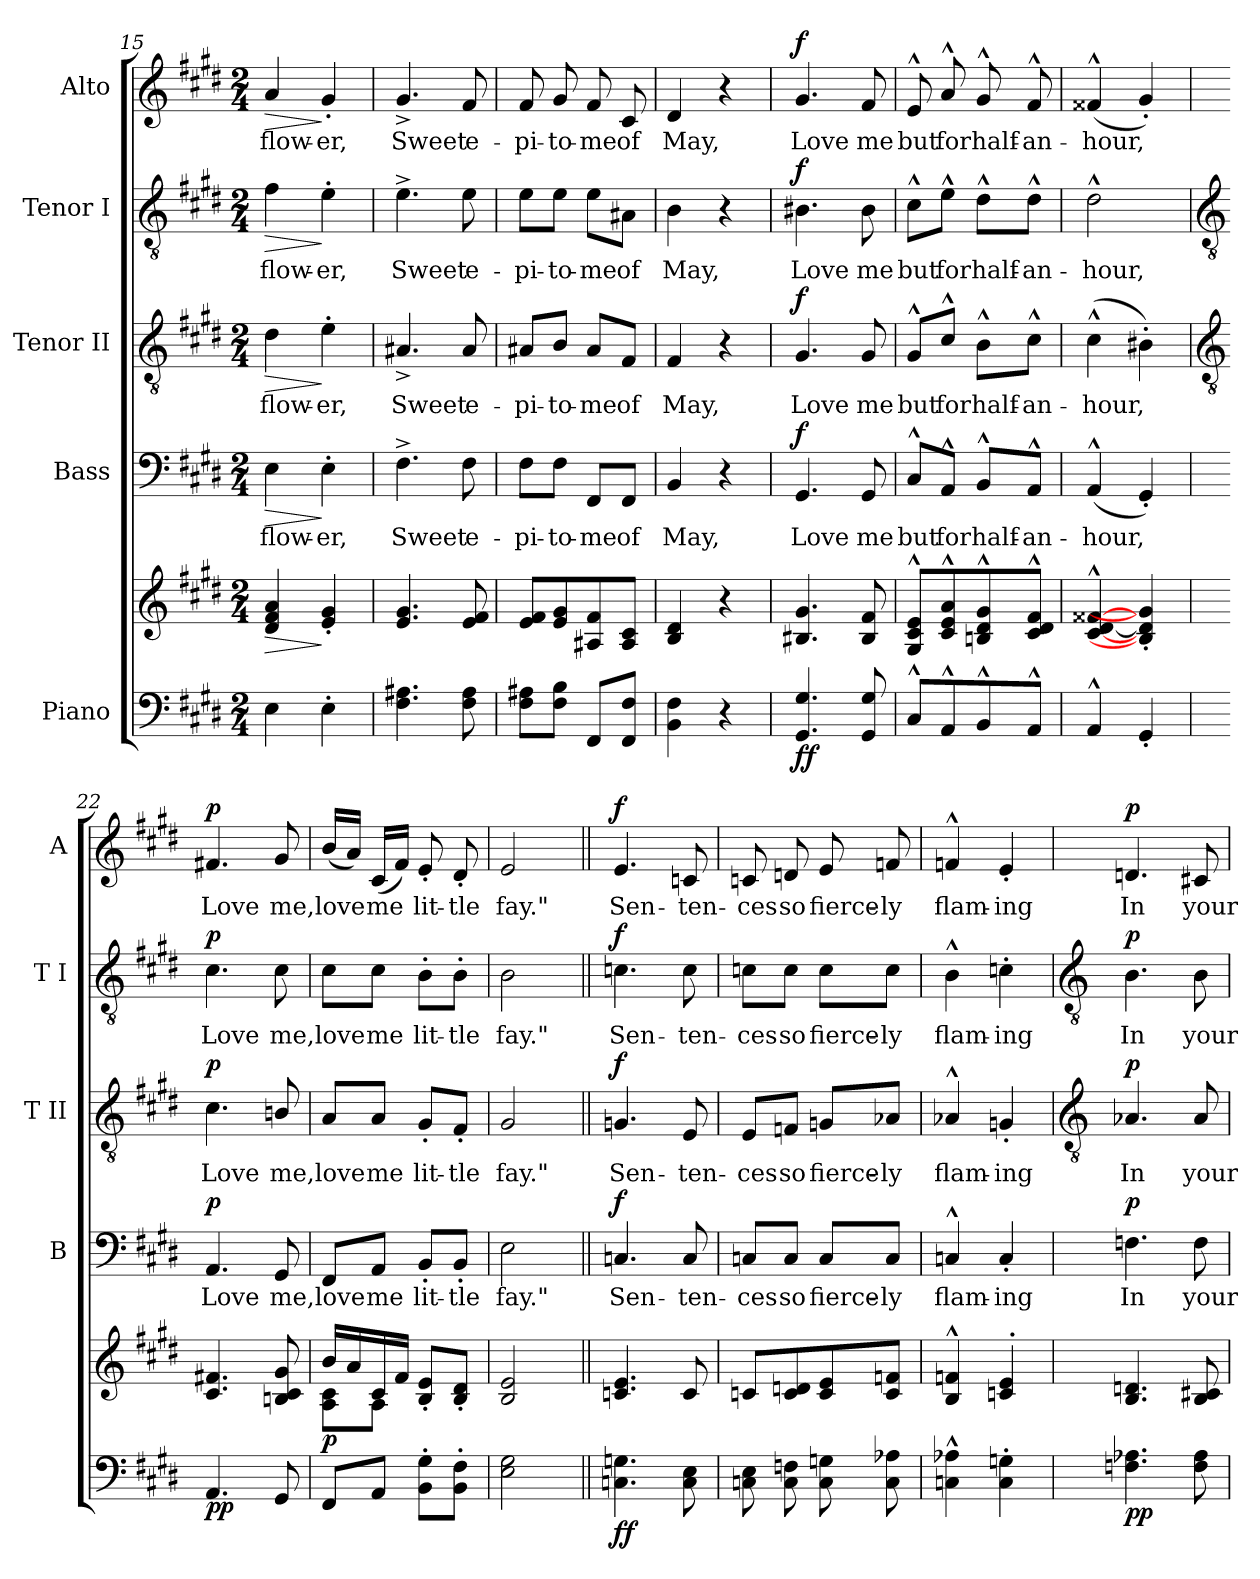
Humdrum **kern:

**kern	**kern	**dynam	**kern	**text	**dynam	**kern	**text	**dynam	**kern	**text	**dynam	**kern	**text	**dynam
*part5	*part5	*part5	*part4	*part4	*part4	*part3	*part3	*part3	*part2	*part2	*part2	*part1	*part1	*part1
*staff6	*staff5	*staff5/6	*staff4	*staff4	*staff4	*staff3	*staff3	*staff3	*staff2	*staff2	*staff2	*staff1	*staff1	*staff1
*I"Piano	*	*	*I"Bass	*	*	*I"Tenor II	*	*	*I"Tenor I	*	*	*I"Alto	*	*
*	*	*	*I'B	*	*	*I'T II	*	*	*I'T I	*	*	*I'A	*	*
!!LO:LB:g=z
*clefF4	*clefG2	*	*clefF4	*	*	*clefGv2	*	*	*clefGv2	*	*	*clefG2	*	*
*k[f#c#g#d#]	*k[f#c#g#d#]	*	*k[f#c#g#d#]	*	*	*k[f#c#g#d#]	*	*	*k[f#c#g#d#]	*	*	*k[f#c#g#d#]	*	*
*E:	*E:	*	*E:	*	*	*E:	*	*	*E:	*	*	*E:	*	*
*M2/4	*M2/4	*	*M2/4	*	*	*M2/4	*	*	*M2/4	*	*	*M2/4	*	*
=15	=15	=15	=15	=15	=15	=15	=15	=15	=15	=15	=15	=15	=15	=15
!	!	!LO:HP:b	!	!LO:LY:b	!LO:HP:b	!	!LO:LY:b	!LO:HP:b	!	!LO:LY:b	!LO:HP:b	!	!LO:LY:b	!LO:HP:b
4E	4d# 4f# 4a	>	4E	flow-	>	4d#	flow-	>	4f#	flow-	>	4a	flow-	>
!	!	!	!	!LO:LY:b	!	!	!LO:LY:b	!	!	!LO:LY:b	!	!	!LO:LY:b	!
4E'	4e' 4g#'	]	4E'	-er,	]	4e'	-er,	]	4e'	-er,	]	4g#'	-er,	]
=16	=16	=16	=16	=16	=16	=16	=16	=16	=16	=16	=16	=16	=16	=16
!	!	!	!	!LO:LY:b	!	!	!LO:LY:b	!	!	!LO:LY:b	!	!	!LO:LY:b	!
4.F# 4.A#X	4.e 4.g#	.	4.F#^	Sweet	.	4.A#X^	Sweet	.	4.e^	Sweet	.	4.g#^	Sweet	.
!	!	!	!	!LO:LY:b	!	!	!LO:LY:b	!	!	!LO:LY:b	!	!	!LO:LY:b	!
8F# 8A#	8e 8f#	.	8F#	e-	.	8A#	e-	.	8e	e-	.	8f#	e-	.
=17	=17	=17	=17	=17	=17	=17	=17	=17	=17	=17	=17	=17	=17	=17
!	!	!	!	!LO:LY:b	!	!	!LO:LY:b	!	!	!LO:LY:b	!	!	!LO:LY:b	!
8F# 8A#XL	8e 8f#L	.	8F#\L	-pi-	.	8A#X/L	-pi-	.	8e\L	-pi-	.	8f#	-pi-	.
!	!	!	!	!LO:LY:b	!	!	!LO:LY:b	!	!	!LO:LY:b	!	!	!LO:LY:b	!
8F# 8BJ	8e 8g#	.	8F#\J	-to-	.	8B/J	-to-	.	8e\J	-to-	.	8g#	-to-	.
!	!	!	!	!LO:LY:b	!	!	!LO:LY:b	!	!	!LO:LY:b	!	!	!LO:LY:b	!
8FF#L	8A#X 8f#	.	8FF#/L	-me	.	8A#/L	-me	.	8e\L	-me	.	8f#	-me	.
!	!	!	!	!LO:LY:b	!	!	!LO:LY:b	!	!	!LO:LY:b	!	!	!LO:LY:b	!
8FF# 8F#J	8A# 8c#J	.	8FF#/J	of	.	8F#/J	of	.	8A#X\J	of	.	8c#	of	.
=18	=18	=18	=18	=18	=18	=18	=18	=18	=18	=18	=18	=18	=18	=18
!	!	!	!	!LO:LY:b	!	!	!LO:LY:b	!	!	!LO:LY:b	!	!	!LO:LY:b	!
4BB 4F#	4B 4d#	.	4BB	May,	.	4F#	May,	.	4B	May,	.	4d#	May,	.
4r	4r	.	4r	.	.	4r	.	.	4r	.	.	4r	.	.
=19	=19	=19	=19	=19	=19	=19	=19	=19	=19	=19	=19	=19	=19	=19
!	!	!LO:DY:b=2	!	!LO:LY:b	!	!	!LO:LY:b	!	!	!LO:LY:b	!	!	!LO:LY:b	!
!	!	!LO:DY:n=1:b	!	!	!LO:DY:b	!	!	!LO:DY:b	!	!	!LO:DY:b	!	!	!LO:DY:b
4.GG# 4.G#	4.B#X 4.g#	f f	4.GG#	Love	f	4.G#	Love	f	4.B#X	Love	f	4.g#	Love	f
!	!	!	!	!LO:LY:b	!	!	!LO:LY:b	!	!	!LO:LY:b	!	!	!LO:LY:b	!
8GG# 8G#	8B# 8f#	.	8GG#	me	.	8G#	me	.	8B#	me	.	8f#	me	.
=20	=20	=20	=20	=20	=20	=20	=20	=20	=20	=20	=20	=20	=20	=20
!	!	!	!	!LO:LY:b	!	!	!LO:LY:b	!	!	!LO:LY:b	!	!	!LO:LY:b	!
8C#^^L	8G#^^ 8c#^^ 8e^^L	.	8C#^^/L	but	.	8G#^^/L	but	.	8c#^^\L	but	.	8e^^	but	.
!	!	!	!	!LO:LY:b	!	!	!LO:LY:b	!	!	!LO:LY:b	!	!	!LO:LY:b	!
8AA^^	8c#^^ 8e^^ 8a^^	.	8AA^^/J	for	.	8c#^^/J	for	.	8e^^\J	for	.	8a^^	for	.
!	!	!	!	!LO:LY:b	!	!	!LO:LY:b	!	!	!LO:LY:b	!	!	!LO:LY:b	!
8BB^^	8Bn^^ 8d#^^ 8g#^^	.	8BB^^/L	half-	.	8B^^\L	half-	.	8d#^^\L	half-	.	8g#^^	half-	.
!	!	!	!	!LO:LY:b	!	!	!LO:LY:b	!	!	!LO:LY:b	!	!	!LO:LY:b	!
8AA^^J	8c#^^ 8d#^^ 8f#^^J	.	8AA^^/J	-an-	.	8c#^^\J	-an-	.	8d#^^\J	-an-	.	8f#^^	-an-	.
=21	=21	=21	=21	=21	=21	=21	=21	=21	=21	=21	=21	=21	=21	=21
!	!	!	!	!LO:LY:b	!	!	!LO:LY:b	!	!	!LO:LY:b	!	!	!LO:LY:b	!
4AA^^	[4c#^^ [4d#^^ [4f##X^^	.	(<4AA^^	-hour,	.	(>4c#^^	-hour,	.	2d#^^	-hour,	.	(<4f##X^^	-hour,	.
4GG#'	4B#]' 4d#]' 4g#]'	.	4GG#')	.	.	4B#X')	.	.	.	.	.	4g#')	.	.
!!LO:LB:g=z
=22	=22	=22	=22	=22	=22	=22	=22	=22	=22	=22	=22	=22	=22	=22
*	*	*	*	*	*	*clefGv2	*	*	*clefGv2	*	*	*	*	*
*	*^	*	*	*	*	*	*	*	*	*	*	*	*	*
!	!	!LO:N:vis=1	!LO:DY:b=2	!	!LO:LY:b	!	!	!LO:LY:b	!	!	!LO:LY:b	!	!	!LO:LY:b	!
!	!	!	!LO:DY:n=1:b	!	!	!LO:DY:b	!	!	!LO:DY:b	!	!	!LO:DY:b	!	!	!LO:DY:b
4.AA	4.c#/ 4.f#X/	2ryy	p p	4.AA	Love	p	4.c#	Love	p	4.c#	Love	p	4.f#X	Love	p
!	!	!	!	!	!LO:LY:b	!	!	!LO:LY:b	!	!	!LO:LY:b	!	!	!LO:LY:b	!
8GG#/	8Bn/ 8c#/ 8g#/	.	.	8GG#/	me,	.	8Bn/	me,	.	8c#	me,	.	8g#	me,	.
=23	=23	=23	=23	=23	=23	=23	=23	=23	=23	=23	=23	=23	=23	=23	=23
!	!	!	!LO:DY:b	!	!LO:LY:b	!	!	!LO:LY:b	!	!	!LO:LY:b	!	!	!LO:LY:b	!
8FF#L	16b/LL	8A\ 8c#\L	p	8FF#/L	love	.	8A/L	love	.	8c#\L	love	.	(<16bLL	love	.
.	16a/	.	.	.	.	.	.	.	.	.	.	.	16aJJ)	.	.
!	!	!	!	!	!LO:LY:b	!	!	!LO:LY:b	!	!	!LO:LY:b	!	!	!LO:LY:b	!
8AAJ	16c#/	8A\J	.	8AA/J	me	.	8A/J	me	.	8c#\J	me	.	(<16c#LL	me	.
.	16f#/JJ	.	.	.	.	.	.	.	.	.	.	.	16f#JJ)	.	.
!	!	!	!	!	!LO:LY:b	!	!	!LO:LY:b	!	!	!LO:LY:b	!	!	!LO:LY:b	!
8BB' 8G#'L	8B/' 8e/'L	4ryy	.	8BB'/L	lit-	.	8G#'/L	lit-	.	8B'\L	lit-	.	8e'	lit-	.
!	!	!	!	!	!LO:LY:b	!	!	!LO:LY:b	!	!	!LO:LY:b	!	!	!LO:LY:b	!
8BB' 8F#'J	8B/' 8d#/'J	.	.	8BB'/J	-tle	.	8F#'/J	-tle	.	8B'\J	-tle	.	8d#'	-tle	.
=24	=24	=24	=24	=24	=24	=24	=24	=24	=24	=24	=24	=24	=24	=24	=24
!	!	!LO:N:vis=1	!	!	!LO:LY:b	!	!	!LO:LY:b	!	!	!LO:LY:b	!	!	!LO:LY:b	!
2E 2G#	2B/ 2e/	2ryy	.	2E	fay."	.	2G#	fay."	.	2B	fay."	.	2e	fay."	.
=25||	=25||	=25||	=25||	=25||	=25||	=25||	=25||	=25||	=25||	=25||	=25||	=25||	=25||	=25||	=25||
!	!	!LO:N:vis=1	!LO:DY:b=2	!	!LO:LY:b	!	!	!LO:LY:b	!	!	!LO:LY:b	!	!	!LO:LY:b	!
!	!	!	!LO:DY:n=1:b	!	!	!LO:DY:b	!	!	!LO:DY:b	!	!	!LO:DY:b	!	!	!LO:DY:b
4.Cn 4.Gn	4.cn/ 4.e/	2ryy	f f	4.Cn	Sen-	f	4.Gn	Sen-	f	4.cn	Sen-	f	4.e	Sen-	f
!	!	!	!	!	!LO:LY:b	!	!	!LO:LY:b	!	!	!LO:LY:b	!	!	!LO:LY:b	!
8C 8E	8c/	.	.	8C	-ten-	.	8E	-ten-	.	8c	-ten-	.	8cn	-ten-	.
=26	=26	=26	=26	=26	=26	=26	=26	=26	=26	=26	=26	=26	=26	=26	=26
!	!	!LO:N:vis=1	!	!	!LO:LY:b	!	!	!LO:LY:b	!	!	!LO:LY:b	!	!	!LO:LY:b	!
8Cn 8EL	8cn/L	2ryy	.	8Cn/L	-ces	.	8E/L	-ces	.	8cn\L	-ces	.	8cn	-ces	.
!	!	!	!	!	!LO:LY:b	!	!	!LO:LY:b	!	!	!LO:LY:b	!	!	!LO:LY:b	!
8C 8Fn	8c/ 8dn/	.	.	8C/J	so	.	8Fn/J	so	.	8c\J	so	.	8dn	so	.
!	!	!	!	!	!LO:LY:b	!	!	!LO:LY:b	!	!	!LO:LY:b	!	!	!LO:LY:b	!
8C 8Gn	8c/ 8e/	.	.	8C/L	fierce-	.	8Gn/L	fierce-	.	8c\L	fierce-	.	8e	fierce-	.
!	!	!	!	!	!LO:LY:b	!	!	!LO:LY:b	!	!	!LO:LY:b	!	!	!LO:LY:b	!
8C 8A-X	8c/ 8fn/J	.	.	8C/J	-ly	.	8A-X/J	-ly	.	8c\J	-ly	.	8fn	-ly	.
=27	=27	=27	=27	=27	=27	=27	=27	=27	=27	=27	=27	=27	=27	=27	=27
!	!	!LO:N:vis=1	!	!	!LO:LY:b	!	!	!LO:LY:b	!	!	!LO:LY:b	!	!	!LO:LY:b	!
4Cn^^ 4A-X^^	4B/^^ 4fn/^^	2ryy	.	4Cn^^	flam-	.	4A-X^^	flam-	.	4B^^	flam-	.	4fn^^	flam-	.
!	!	!	!	!	!LO:LY:b	!	!	!LO:LY:b	!	!	!LO:LY:b	!	!	!LO:LY:b	!
4C' 4Gn'	4cn/' 4e/'	.	.	4C'	-ing	.	4Gn'	-ing	.	4cn'	-ing	.	4e'	-ing	.
*	*v	*v	*	*	*	*	*	*	*	*	*	*	*	*	*
!!LO:LB:g=z
=28	=28	=28	=28	=28	=28	=28	=28	=28	=28	=28	=28	=28	=28	=28
*	*	*	*	*	*	*clefGv2	*	*	*clefGv2	*	*	*	*	*
!	!	!LO:DY:b=2	!	!LO:LY:b	!	!	!LO:LY:b	!	!	!LO:LY:b	!	!	!LO:LY:b	!
!	!	!LO:DY:n=1:b	!	!	!LO:DY:b	!	!	!LO:DY:b	!	!	!LO:DY:b	!	!	!LO:DY:b
4.Fn 4.A-X	4.B 4.dn	p p	4.Fn	In	p	4.A-X	In	p	4.B	In	p	4.dn	In	p
!	!	!	!	!LO:LY:b	!	!	!LO:LY:b	!	!	!LO:LY:b	!	!	!LO:LY:b	!
8F 8A-	8B 8c#X	.	8F	your	.	8A-	your	.	8B	your	.	8c#X	your	.
=	=	=	=	=	=	=	=	=	=	=	=	=	=	=
*-	*-	*-	*-	*-	*-	*-	*-	*-	*-	*-	*-	*-	*-	*-
